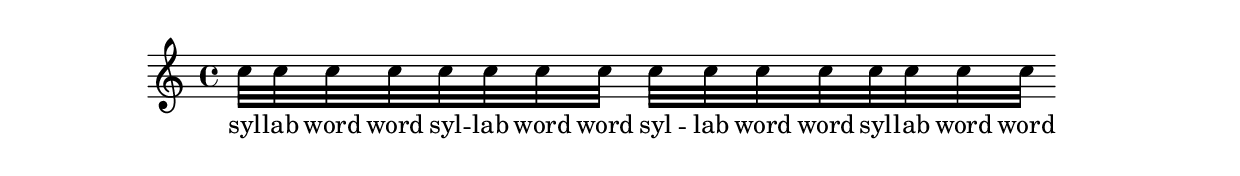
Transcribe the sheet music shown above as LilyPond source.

%% DO NOT EDIT this file manually; it is automatically
%% generated from LSR http://lsr.dsi.unimi.it
%% Make any changes in LSR itself, or in Documentation/snippets/new/ ,
%% and then run scripts/auxiliar/makelsr.py
%%
%% This file is in the public domain.
\version "2.12.2"

\header {
  lsrtags = "vocal-music"

%% Translation of GIT committish: 91eeed36c877fe625d957437d22081721c8c6345
  texidoces = "

Si LilyPond no cree que haya sitio suficiente para un guión separador
de sílabas, lo omitirá.  Se puede sobreescribir este comportamiento
con la propiedad @code{minimum-distance} de @code{LyricHyphen}.

"
  doctitlees = "Forzar la visibilidad de los guiones separadores de sílabas"



  texidoc = "
If LilyPond does not think there is space for a hyphen, it will be
omitted.  The behaviour can be overridden with the
@code{minimum-distance} property of @code{LyricHyphen}.

"
  doctitle = "Forcing hyphens to be shown"
} % begin verbatim

\relative c'' {
  c32 c c c
  c32 c c c
  c32 c c c
  c32 c c c
}
\addlyrics {
  syl -- lab word word
  \override LyricHyphen #'minimum-distance = #1.0
  syl -- lab word word
  \override LyricHyphen #'minimum-distance = #2.0
  syl -- lab word word
  \revert LyricHyphen #'minimum-distance
  syl -- lab word word
}
